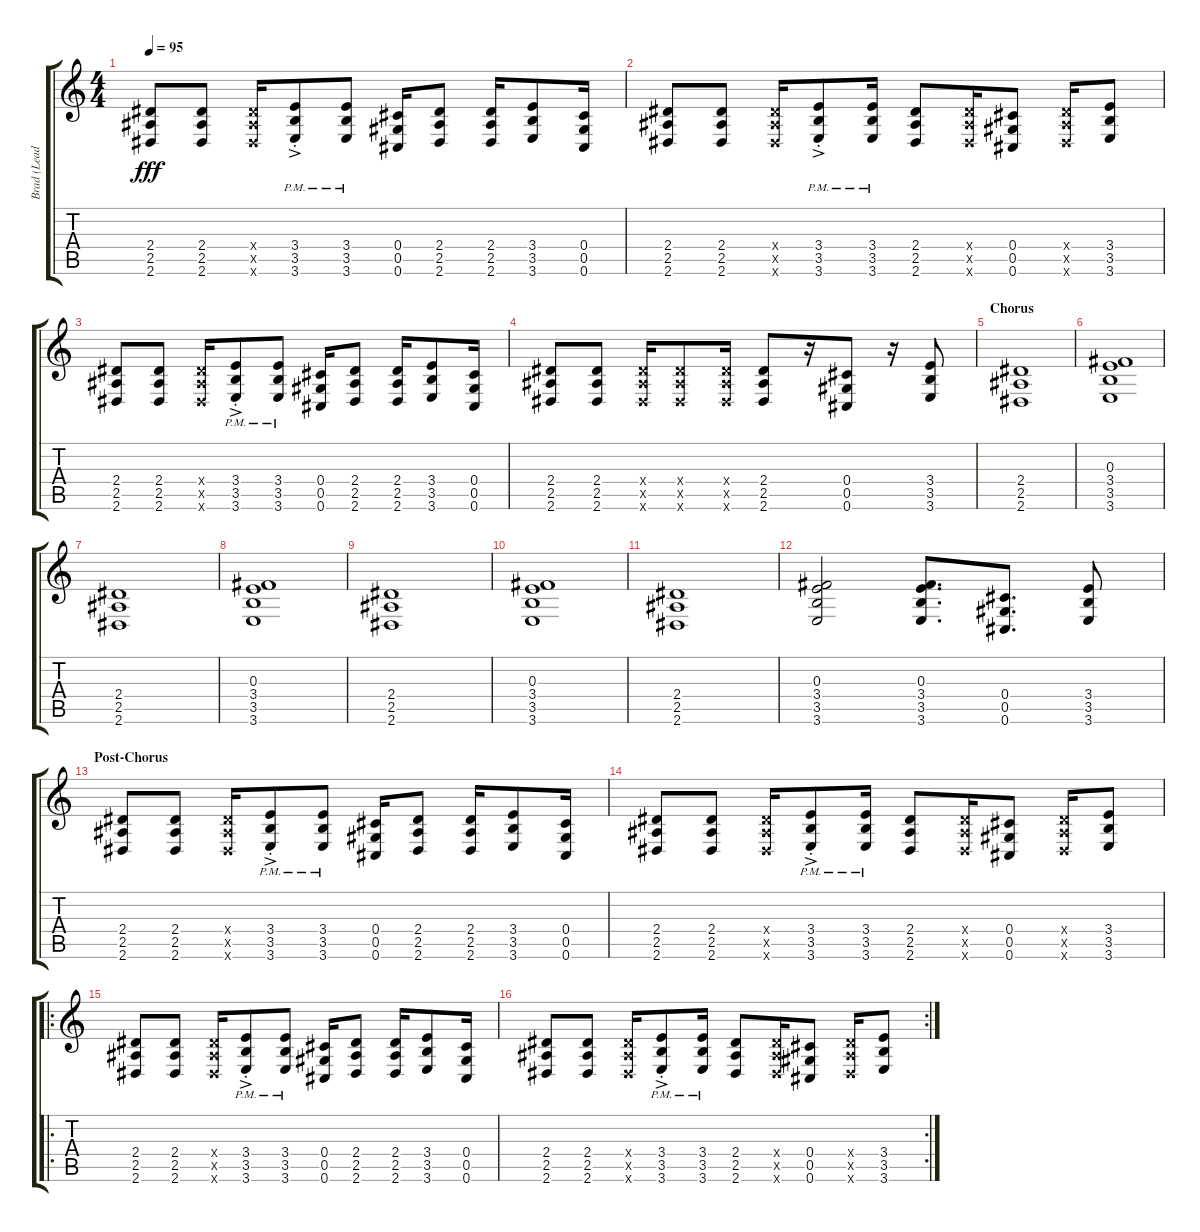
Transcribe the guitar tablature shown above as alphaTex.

\track ("Brad (Lead)" "Brad (Lead") {instrument distortionguitar}
\staff {score tabs}
\tuning (Eb4 Bb3 Gb3 Db3 Ab2 Db2) {hide}
\ts (4 4)
\tempo 95
\clef g2
\ks c
(2.4 2.5 2.6).8{dy fff} (2.4 2.5 2.6).8 (2.4{x} 2.5{x} 2.6{x}).16 (3.4{ac pm st} 3.5{pm} 3.6{pm}).8 (3.4{pm} 3.5{pm} 3.6{pm}).8 (0.4 0.5 0.6).16 (2.4 2.5 2.6).8 (2.4 2.5 2.6).16 (3.4 3.5 3.6).8 (0.4 0.5 0.6).16 |
(2.4 2.5 2.6).8 (2.4 2.5 2.6).8 (2.4{x} 2.5{x} 2.6{x}).16 (3.4{ac pm st} 3.5{pm} 3.6{pm}).8 (3.4{pm} 3.5{pm} 3.6{pm}).16 (2.4 2.5 2.6).8 (2.4{x} 2.5{x} 2.6{x}).16 (0.4 0.5 0.6).8 (2.4{x} 2.5{x} 2.6{x}).16 (3.4 3.5 3.6).8 |
(2.4 2.5 2.6).8 (2.4 2.5 2.6).8 (2.4{x} 2.5{x} 2.6{x}).16 (3.4{ac pm st} 3.5{pm} 3.6{pm}).8 (3.4{pm} 3.5{pm} 3.6{pm}).8 (0.4 0.5 0.6).16 (2.4 2.5 2.6).8 (2.4 2.5 2.6).16 (3.4 3.5 3.6).8 (0.4 0.5 0.6).16 |
(2.4 2.5 2.6).8 (2.4 2.5 2.6).8 (2.4{x} 2.5{x} 2.6{x}).16 (2.4{x} 2.5{x} 2.6{x}).8 (2.4{x} 2.5{x} 2.6{x}).16 (2.4 2.5 2.6).8 r.16 (0.4 0.5 0.6).8 r.16 (3.4 3.5 3.6).8 |
\section ("" "Chorus")
(2.4 2.5 2.6).1 |
(0.3 3.4 3.5 3.6).1 |
(2.4 2.5 2.6).1 |
(0.3 3.4 3.5 3.6).1 |
(2.4 2.5 2.6).1 |
(0.3 3.4 3.5 3.6).1 |
(2.4 2.5 2.6).1 |
(0.3 3.4 3.5 3.6).2 (0.3 3.4 3.5 3.6).8{d} (0.4 0.5 0.6).8{d} (3.4 3.5 3.6).8 |
\section ("" "Post-Chorus")
(2.4 2.5 2.6).8 (2.4 2.5 2.6).8 (2.4{x} 2.5{x} 2.6{x}).16 (3.4{ac pm st} 3.5{pm} 3.6{pm}).8 (3.4{pm} 3.5{pm} 3.6{pm}).8 (0.4 0.5 0.6).16 (2.4 2.5 2.6).8 (2.4 2.5 2.6).16 (3.4 3.5 3.6).8 (0.4 0.5 0.6).16 |
(2.4 2.5 2.6).8 (2.4 2.5 2.6).8 (2.4{x} 2.5{x} 2.6{x}).16 (3.4{ac pm st} 3.5{pm} 3.6{pm}).8 (3.4{pm} 3.5{pm} 3.6{pm}).16 (2.4 2.5 2.6).8 (2.4{x} 2.5{x} 2.6{x}).16 (0.4 0.5 0.6).8 (2.4{x} 2.5{x} 2.6{x}).16 (3.4 3.5 3.6).8 |
\ro
(2.4 2.5 2.6).8 (2.4 2.5 2.6).8 (2.4{x} 2.5{x} 2.6{x}).16 (3.4{ac pm st} 3.5{pm} 3.6{pm}).8 (3.4{pm} 3.5{pm} 3.6{pm}).8 (0.4 0.5 0.6).16 (2.4 2.5 2.6).8 (2.4 2.5 2.6).16 (3.4 3.5 3.6).8 (0.4 0.5 0.6).16 |
\rc 2
(2.4 2.5 2.6).8 (2.4 2.5 2.6).8 (2.4{x} 2.5{x} 2.6{x}).16 (3.4{ac pm st} 3.5{pm} 3.6{pm}).8 (3.4{pm} 3.5{pm} 3.6{pm}).16 (2.4 2.5 2.6).8 (2.4{x} 2.5{x} 2.6{x}).16 (0.4 0.5 0.6).8 (2.4{x} 2.5{x} 2.6{x}).16 (3.4 3.5 3.6).8
